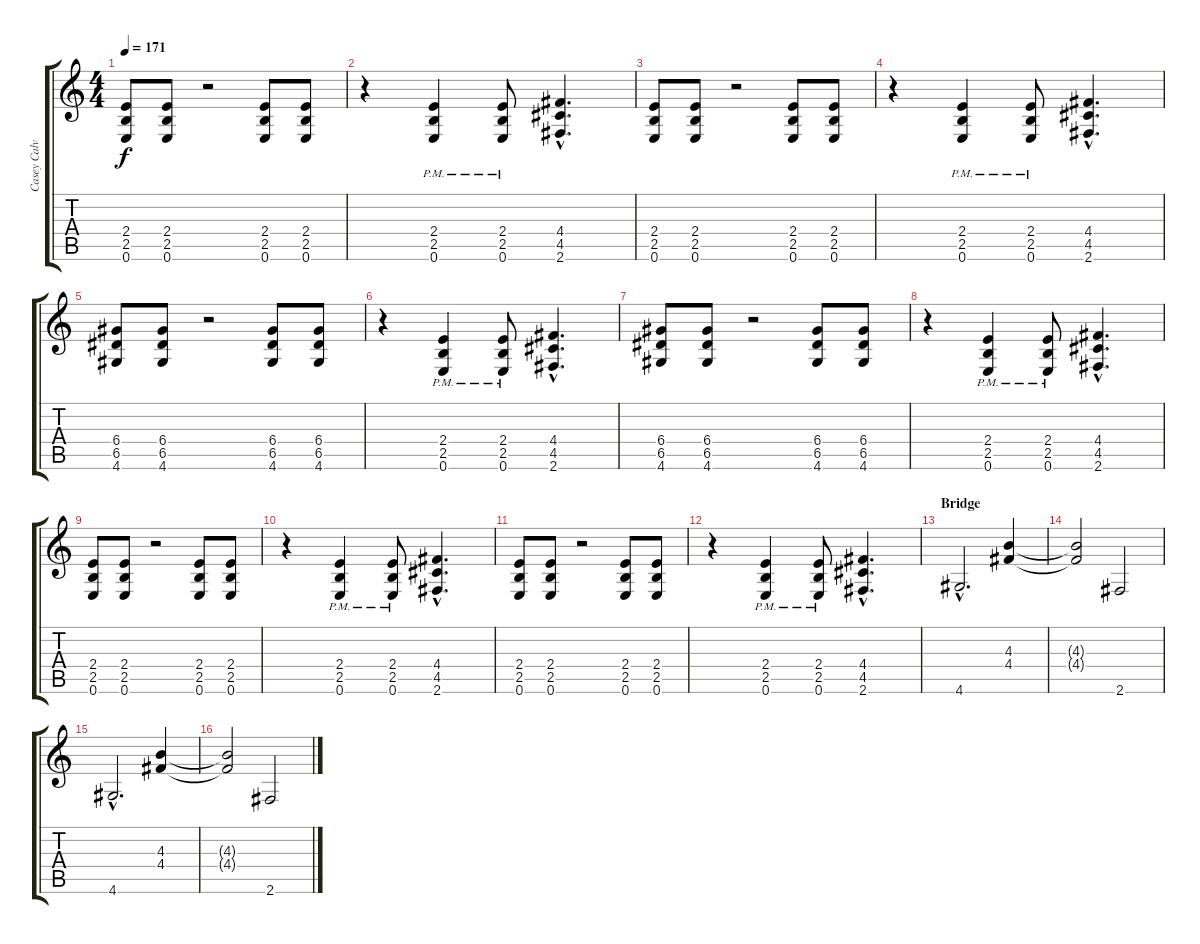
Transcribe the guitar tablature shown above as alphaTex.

\track ("Casey Calvert (Guitar)" "Casey Calv") {instrument electricguitarjazz}
\staff {score tabs}
\tuning (E4 B3 G3 D3 A2 E2) {hide}
\ts (4 4)
\tempo 171
\clef g2
\ks c
(2.4 2.5 0.6).8{dy f} (2.4 2.5 0.6).8 r.2 (2.4 2.5 0.6).8 (2.4 2.5 0.6).8 |
r.4 (2.4{pm} 2.5{pm} 0.6{pm}).4 (2.4{pm} 2.5{pm} 0.6{pm}).8 (4.4{hac} 4.5{hac} 2.6{hac}).4{d} |
(2.4 2.5 0.6).8 (2.4 2.5 0.6).8 r.2 (2.4 2.5 0.6).8 (2.4 2.5 0.6).8 |
r.4 (2.4{pm} 2.5{pm} 0.6{pm}).4 (2.4{pm} 2.5{pm} 0.6{pm}).8 (4.4{hac} 4.5{hac} 2.6{hac}).4{d} |
(6.4 6.5 4.6).8 (6.4 6.5 4.6).8 r.2 (6.4 6.5 4.6).8 (6.4 6.5 4.6).8 |
r.4 (2.4{pm} 2.5{pm} 0.6{pm}).4 (2.4{pm} 2.5{pm} 0.6{pm}).8 (4.4{hac} 4.5{hac} 2.6{hac}).4{d} |
(6.4 6.5 4.6).8 (6.4 6.5 4.6).8 r.2 (6.4 6.5 4.6).8 (6.4 6.5 4.6).8 |
r.4 (2.4{pm} 2.5{pm} 0.6{pm}).4 (2.4{pm} 2.5{pm} 0.6{pm}).8 (4.4{hac} 4.5{hac} 2.6{hac}).4{d} |
(2.4 2.5 0.6).8 (2.4 2.5 0.6).8 r.2 (2.4 2.5 0.6).8 (2.4 2.5 0.6).8 |
r.4 (2.4{pm} 2.5{pm} 0.6{pm}).4 (2.4{pm} 2.5{pm} 0.6{pm}).8 (4.4{hac} 4.5{hac} 2.6{hac}).4{d} |
(2.4 2.5 0.6).8 (2.4 2.5 0.6).8 r.2 (2.4 2.5 0.6).8 (2.4 2.5 0.6).8 |
r.4 (2.4{pm} 2.5{pm} 0.6{pm}).4 (2.4{pm} 2.5{pm} 0.6{pm}).8 (4.4{hac} 4.5{hac} 2.6{hac}).4{d} |
\section ("" "Bridge")
4.6{hac}.2{d volume 12 balance 1 instrument electricguitarjazz} (4.3 4.4).4 |
(4.3{t} 4.4{t}).2 2.6.2 |
4.6{hac}.2{d} (4.3 4.4).4 |
(4.3{t} 4.4{t}).2 2.6.2
